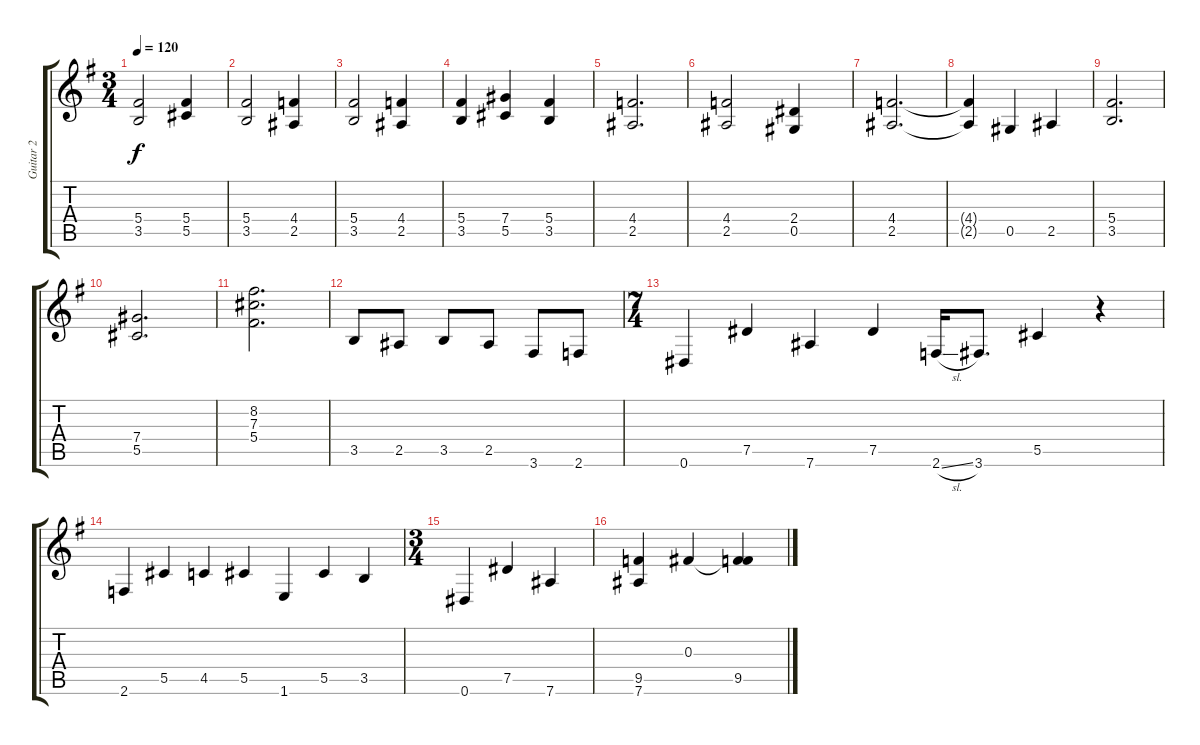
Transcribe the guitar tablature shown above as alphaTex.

\track ("Guitar 2" "Guitar 2") {instrument acousticguitarsteel}
\staff {score tabs}
\tuning (Eb4 Bb3 Gb3 Db3 Ab2 Eb2) {hide}
\ts (3 4)
\tempo 120
\clef g2
\ks g
(5.4 3.5).2{dy f} (5.4 5.5).4 |
(5.4 3.5).2 (4.4 2.5).4 |
(5.4 3.5).2 (4.4 2.5).4 |
(5.4 3.5).4 (7.4 5.5).4 (5.4 3.5).4 |
(4.4 2.5).2{d} |
(4.4 2.5).2 (2.4 0.5).4 |
(4.4 2.5).2{d} |
(4.4{t} 2.5{t}).4 0.5.4 2.5.4 |
(5.4 3.5).2{d} |
(7.4 5.5).2{d} |
(8.2 7.3 5.4).2{d} |
3.5.8 2.5.8 3.5.8 2.5.8 3.6.8 2.6.8 |
\ts (7 4)
0.6.4 7.5.4 7.6.4 7.5.4 2.6{sl}.16 3.6.8{d} 5.5.4 r.4 |
2.6.4 5.5.4 4.5.4 5.5.4 1.6.4 5.5.4 3.5.4 |
\ts (3 4)
0.6.4 7.5.4 7.6.4 |
(9.5 7.6).4 0.3.4 (0.3{t} 9.5).4
